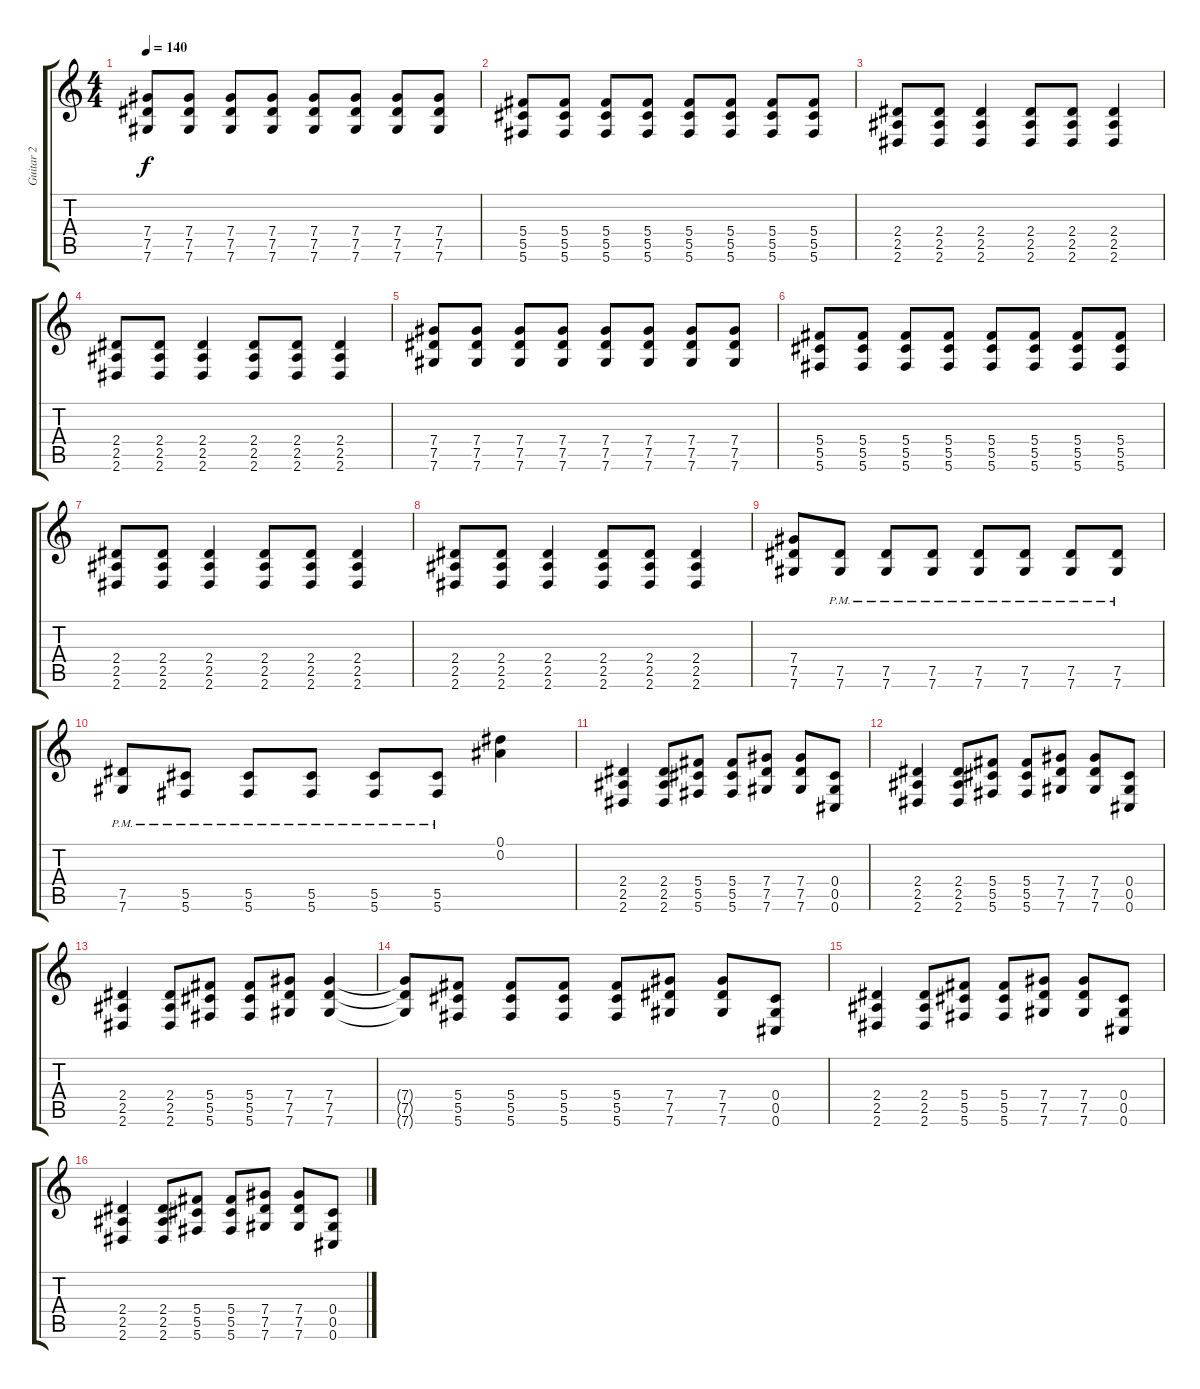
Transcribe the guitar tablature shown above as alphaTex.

\track ("Guitar 2" "Guitar 2") {instrument overdrivenguitar}
\staff {score tabs}
\tuning (Eb4 Bb3 Gb3 Db3 Ab2 Db2) {hide}
\ts (4 4)
\tempo 140
\clef g2
\ks c
(7.4 7.5 7.6).8{dy f} (7.4 7.5 7.6).8 (7.4 7.5 7.6).8 (7.4 7.5 7.6).8 (7.4 7.5 7.6).8 (7.4 7.5 7.6).8 (7.4 7.5 7.6).8 (7.4 7.5 7.6).8 |
(5.4 5.5 5.6).8 (5.4 5.5 5.6).8 (5.4 5.5 5.6).8 (5.4 5.5 5.6).8 (5.4 5.5 5.6).8 (5.4 5.5 5.6).8 (5.4 5.5 5.6).8 (5.4 5.5 5.6).8 |
(2.4 2.5 2.6).8 (2.4 2.5 2.6).8 (2.4 2.5 2.6).4 (2.4 2.5 2.6).8 (2.4 2.5 2.6).8 (2.4 2.5 2.6).4 |
(2.4 2.5 2.6).8 (2.4 2.5 2.6).8 (2.4 2.5 2.6).4 (2.4 2.5 2.6).8 (2.4 2.5 2.6).8 (2.4 2.5 2.6).4 |
(7.4 7.5 7.6).8 (7.4 7.5 7.6).8 (7.4 7.5 7.6).8 (7.4 7.5 7.6).8 (7.4 7.5 7.6).8 (7.4 7.5 7.6).8 (7.4 7.5 7.6).8 (7.4 7.5 7.6).8 |
(5.4 5.5 5.6).8 (5.4 5.5 5.6).8 (5.4 5.5 5.6).8 (5.4 5.5 5.6).8 (5.4 5.5 5.6).8 (5.4 5.5 5.6).8 (5.4 5.5 5.6).8 (5.4 5.5 5.6).8 |
(2.4 2.5 2.6).8 (2.4 2.5 2.6).8 (2.4 2.5 2.6).4 (2.4 2.5 2.6).8 (2.4 2.5 2.6).8 (2.4 2.5 2.6).4 |
(2.4 2.5 2.6).8 (2.4 2.5 2.6).8 (2.4 2.5 2.6).4 (2.4 2.5 2.6).8 (2.4 2.5 2.6).8 (2.4 2.5 2.6).4 |
(7.4 7.5 7.6).8 (7.5{pm} 7.6{pm}).8 (7.5{pm} 7.6{pm}).8 (7.5{pm} 7.6{pm}).8 (7.5{pm} 7.6{pm}).8 (7.5{pm} 7.6{pm}).8 (7.5{pm} 7.6{pm}).8 (7.5{pm} 7.6{pm}).8 |
(7.5{pm} 7.6{pm}).8 (5.5{pm} 5.6{pm}).8 (5.5{pm} 5.6{pm}).8 (5.5{pm} 5.6{pm}).8 (5.5{pm} 5.6{pm}).8 (5.5{pm} 5.6{pm}).8 (0.1 0.2).4 |
(2.4 2.5 2.6).4 (2.4 2.5 2.6).8 (5.4 5.5 5.6).8 (5.4 5.5 5.6).8 (7.4 7.5 7.6).8 (7.4 7.5 7.6).8 (0.4 0.5 0.6).8 |
(2.4 2.5 2.6).4 (2.4 2.5 2.6).8 (5.4 5.5 5.6).8 (5.4 5.5 5.6).8 (7.4 7.5 7.6).8 (7.4 7.5 7.6).8 (0.4 0.5 0.6).8 |
(2.4 2.5 2.6).4 (2.4 2.5 2.6).8 (5.4 5.5 5.6).8 (5.4 5.5 5.6).8 (7.4 7.5 7.6).8 (7.4 7.5 7.6).4 |
(7.4{t} 7.5{t} 7.6{t}).8 (5.4 5.5 5.6).8 (5.4 5.5 5.6).8 (5.4 5.5 5.6).8 (5.4 5.5 5.6).8 (7.4 7.5 7.6).8 (7.4 7.5 7.6).8 (0.4 0.5 0.6).8 |
(2.4 2.5 2.6).4 (2.4 2.5 2.6).8 (5.4 5.5 5.6).8 (5.4 5.5 5.6).8 (7.4 7.5 7.6).8 (7.4 7.5 7.6).8 (0.4 0.5 0.6).8 |
(2.4 2.5 2.6).4 (2.4 2.5 2.6).8 (5.4 5.5 5.6).8 (5.4 5.5 5.6).8 (7.4 7.5 7.6).8 (7.4 7.5 7.6).8 (0.4 0.5 0.6).8
